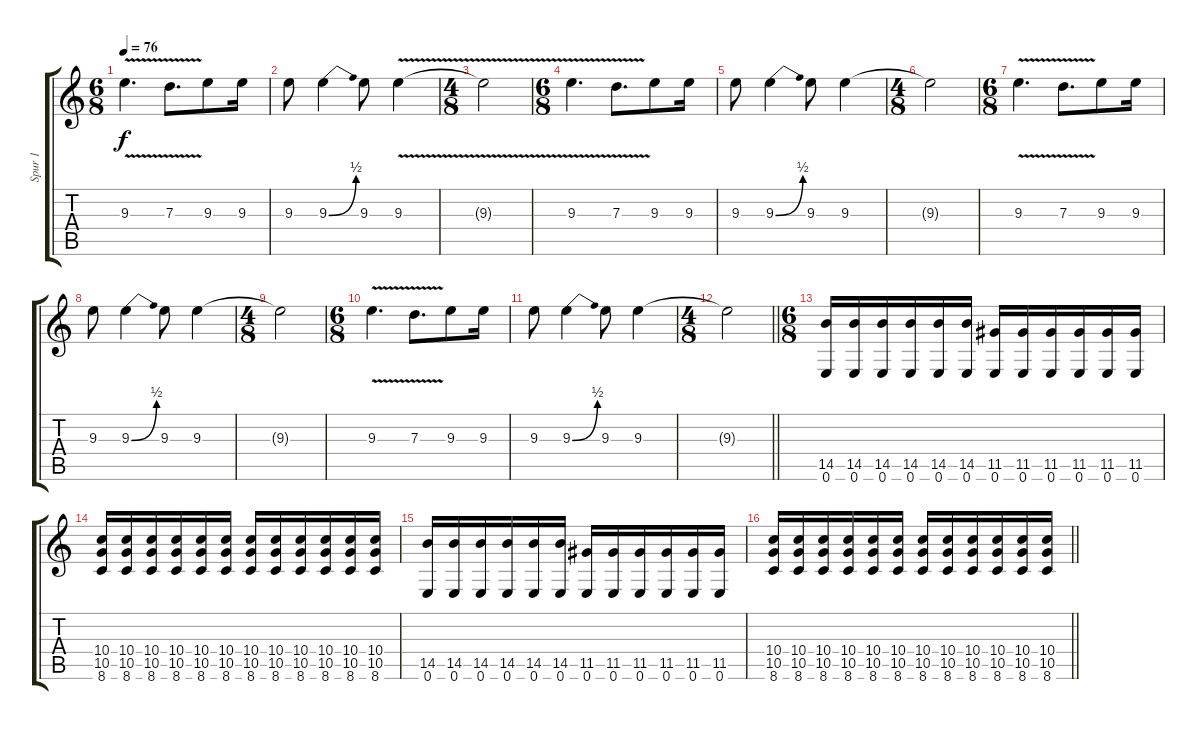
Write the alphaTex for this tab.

\track ("Spur 1" "Spur 1") {instrument distortionguitar}
\staff {score tabs}
\tuning (E4 B3 G3 D3 A2 E2) {hide}
\ts (6 8)
\tempo 76
\clef g2
\ks c
9.3{v}.4{d dy f} 7.3{v}.8{d} 9.3.8 9.3.16 |
9.3.8 9.3{be (bend 0 0 60 2)}.4 9.3.8 9.3{v}.4 |
\ts (4 8)
9.3{t}.2 |
\ts (6 8)
9.3{v}.4{d} 7.3{v}.8{d} 9.3.8 9.3.16 |
9.3.8 9.3{be (bend 0 0 60 2)}.4 9.3.8 9.3.4 |
\ts (4 8)
9.3{t}.2 |
\ts (6 8)
9.3{v}.4{d} 7.3{v}.8{d} 9.3.8 9.3.16 |
9.3.8 9.3{be (bend 0 0 60 2)}.4 9.3.8 9.3.4 |
\ts (4 8)
9.3{t}.2 |
\ts (6 8)
9.3{v}.4{d} 7.3{v}.8{d} 9.3.8 9.3.16 |
9.3.8 9.3{be (bend 0 0 60 2)}.4 9.3.8 9.3.4 |
\ts (4 8)
\barLineRight lightlight
9.3{t}.2 |
\ts (6 8)
(14.5 0.6).16 (14.5 0.6).16 (14.5 0.6).16 (14.5 0.6).16 (14.5 0.6).16 (14.5 0.6).16 (11.5 0.6).16 (11.5 0.6).16 (11.5 0.6).16 (11.5 0.6).16 (11.5 0.6).16 (11.5 0.6).16 |
(10.4 10.5 8.6).16 (10.4 10.5 8.6).16 (10.4 10.5 8.6).16 (10.4 10.5 8.6).16 (10.4 10.5 8.6).16 (10.4 10.5 8.6).16 (10.4 10.5 8.6).16 (10.4 10.5 8.6).16 (10.4 10.5 8.6).16 (10.4 10.5 8.6).16 (10.4 10.5 8.6).16 (10.4 10.5 8.6).16 |
(14.5 0.6).16 (14.5 0.6).16 (14.5 0.6).16 (14.5 0.6).16 (14.5 0.6).16 (14.5 0.6).16 (11.5 0.6).16 (11.5 0.6).16 (11.5 0.6).16 (11.5 0.6).16 (11.5 0.6).16 (11.5 0.6).16 |
\barLineRight lightlight
(10.4 10.5 8.6).16 (10.4 10.5 8.6).16 (10.4 10.5 8.6).16 (10.4 10.5 8.6).16 (10.4 10.5 8.6).16 (10.4 10.5 8.6).16 (10.4 10.5 8.6).16 (10.4 10.5 8.6).16 (10.4 10.5 8.6).16 (10.4 10.5 8.6).16 (10.4 10.5 8.6).16 (10.4 10.5 8.6).16
